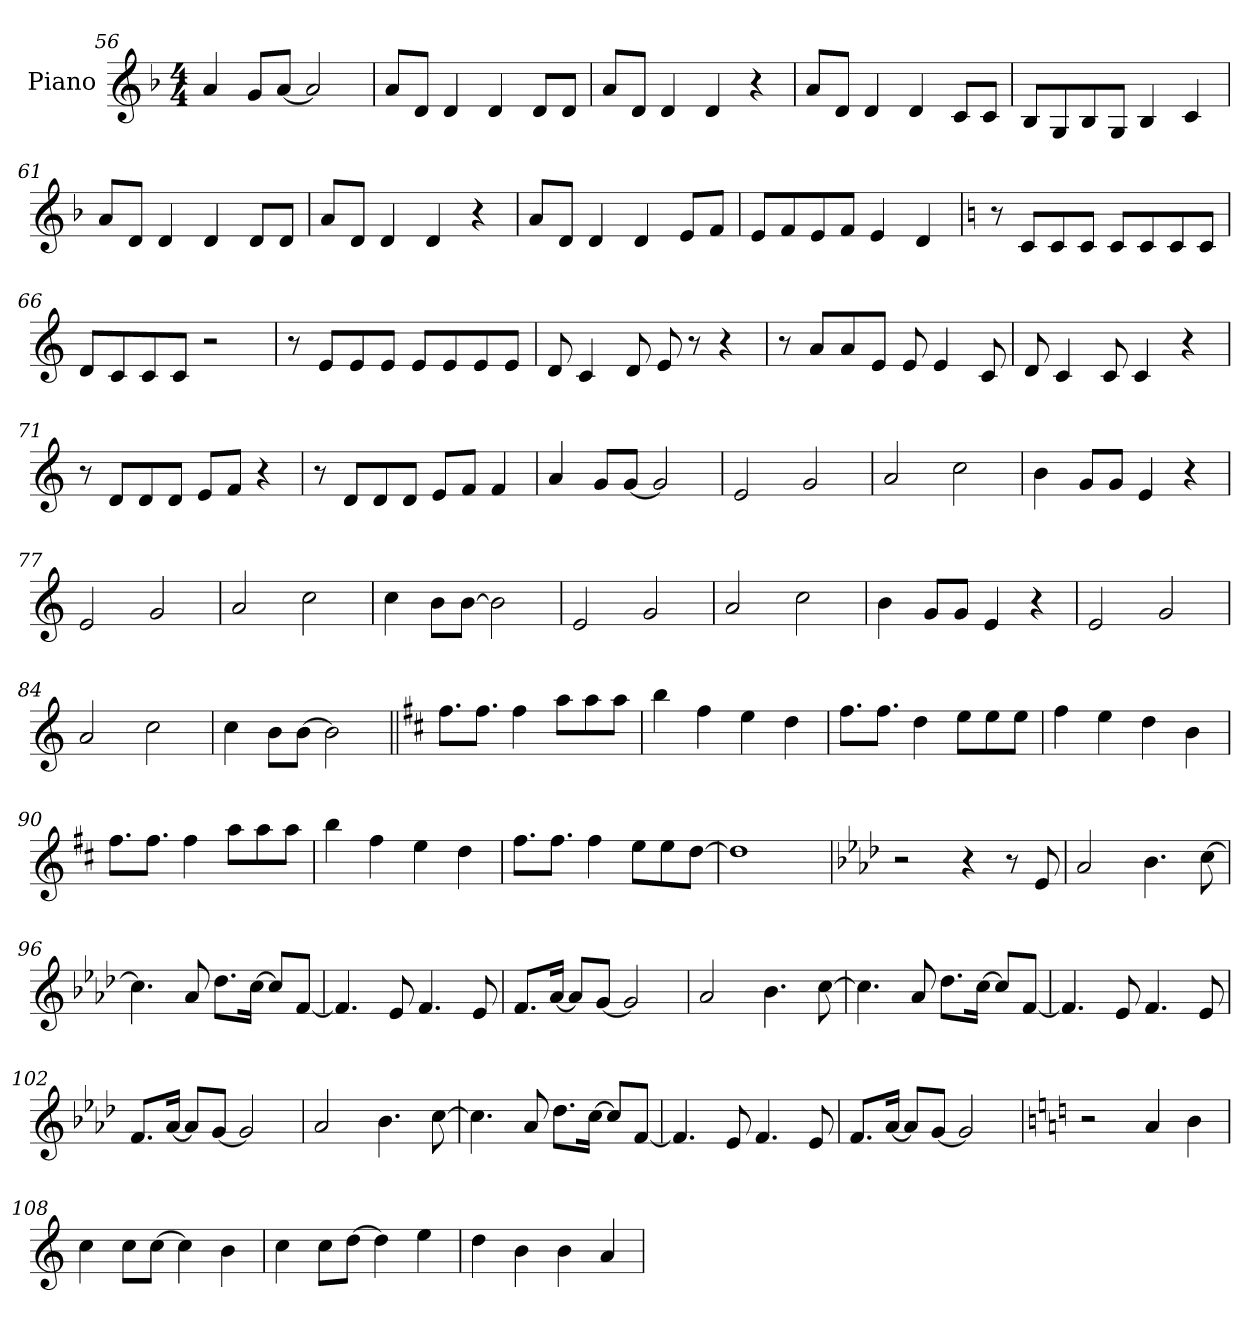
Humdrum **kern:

**kern
*part1
*staff1
*I"Piano
*I'Pno.
*clefG2
*k[b-]
*M4/4
=56
4a/
8g/L
[8a/J
2a/]
=57
8a/L
8d/J
4d/
4d/
8d/L
8d/J
=58
8a/L
8d/J
4d/
4d/
4r
=59
8a/L
8d/J
4d/
4d/
8c/L
8c/J
=60
8B-/L
8G/
8B-/
8G/J
4B-/
4c/
=61
8a/L
8d/J
4d/
4d/
8d/L
8d/J
!!LO:LB:g=z
=62
8a/L
8d/J
4d/
4d/
4r
=63
8a/L
8d/J
4d/
4d/
8e/L
8f/J
=64
8e/L
8f/
8e/
8f/J
4e/
4d/
=65
*k[]
8r
8c/L
8c/
8c/J
8c/L
8c/
8c/
8c/J
=66
8d/L
8c/
8c/
8c/J
2r
=67
8r
8e/L
8e/
8e/J
8e/L
8e/
8e/
8e/J
!!LO:PB:g=z
=68
8d/
4c/
8d/
8e/
8r
4r
=69
8r
8a/L
8a/
8e/J
8e/
4e/
8c/
=70
8d/
4c/
8c/
4c/
4r
=71
8r
8d/L
8d/
8d/J
8e/L
8f/J
4r
=72
8r
8d/L
8d/
8d/J
8e/L
8f/J
4f/
=73
4a/
8g/L
[8g/J
2g/]
=74
2e/
2g/
!!LO:LB:g=z
=75
2a/
2cc\
=76
4b\
8g/L
8g/J
4e/
4r
=77
2e/
2g/
=78
2a/
2cc\
=79
4cc\
8b\L
[8b\J
2b\]
=80
2e/
2g/
=81
2a/
2cc\
=82
4b\
8g/L
8g/J
4e/
4r
=83
2e/
2g/
=84
2a/
2cc\
=85
*k[]
4cc\
8b\L
[8b\J
2b\]
!!LO:LB:g=z
=86||
*k[f#c#]
8.ff#\L
8.ff#\J
4ff#\
8aa\L
8aa\
8aa\J
=87
4bb\
4ff#\
4ee\
4dd\
=88
8.ff#\L
8.ff#\J
4dd\
8ee\L
8ee\
8ee\J
=89
4ff#\
4ee\
4dd\
4b\
=90
8.ff#\L
8.ff#\J
4ff#\
8aa\L
8aa\
8aa\J
=91
4bb\
4ff#\
4ee\
4dd\
!!LO:LB:g=z
=92
8.ff#\L
8.ff#\J
4ff#\
8ee\L
8ee\
[8dd\J
=93
1dd]
=94
*k[b-e-a-d-]
2r
4r
8r
8e-/
=95
2a-/
4.b-\
[8cc\
=96
4.cc\]
8a-/
8.dd-\L
[16cc\Jk
8cc/L]
[8f/J
=97
4.f/]
8e-/
4.f/
8e-/
=98
8.f/L
[16a-/Jk
8a-/L]
[8g/J
2g/]
!!LO:LB:g=z
=99
2a-/
4.b-\
[8cc\
=100
4.cc\]
8a-/
8.dd-\L
[16cc\Jk
8cc/L]
[8f/J
=101
4.f/]
8e-/
4.f/
8e-/
=102
8.f/L
[16a-/Jk
8a-/L]
[8g/J
2g/]
=103
2a-/
4.b-\
[8cc\
=104
4.cc\]
8a-/
8.dd-\L
[16cc\Jk
8cc/L]
[8f/J
!!LO:LB:g=z
=105
4.f/]
8e-/
4.f/
8e-/
=106
8.f/L
[16a-/Jk
8a-/L]
[8g/J
2g/]
=107
*k[]
2r
4a/
4b\
=108
4cc\
8cc\L
[8cc\J
4cc\]
4b\
=109
4cc\
8cc\L
[8dd\J
4dd\]
4ee\
=110
4dd\
4b\
4b\
4a/
=
*-
